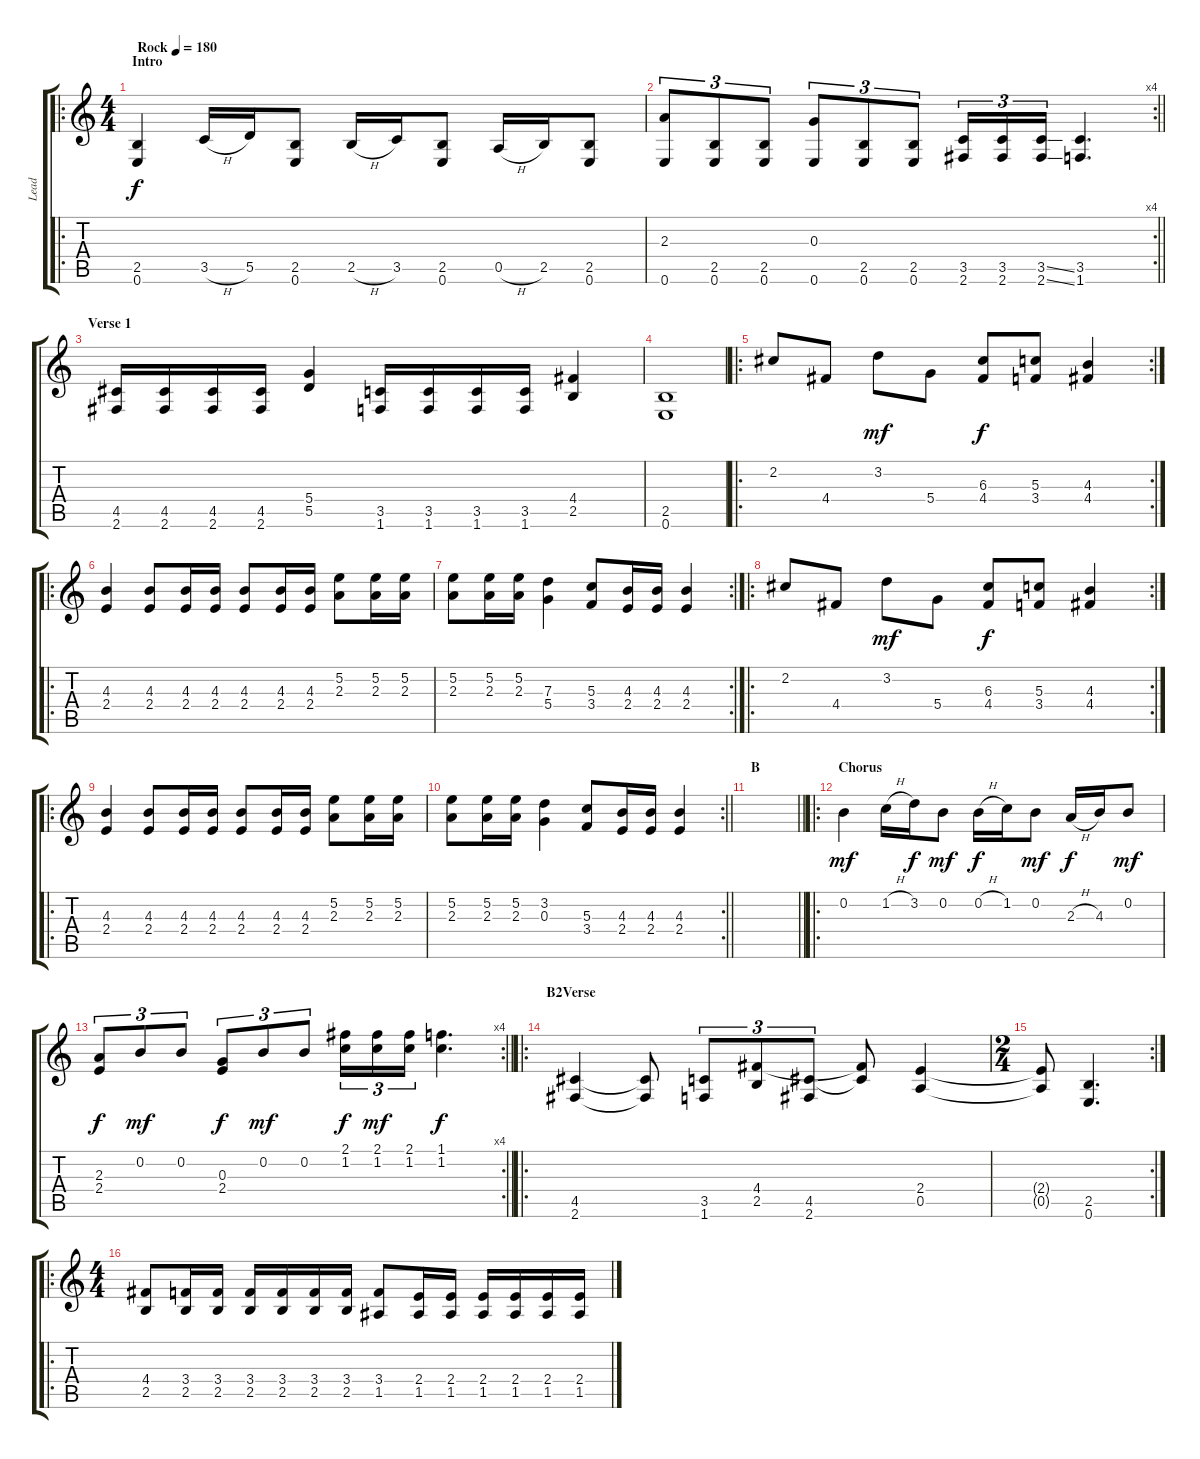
\track ("Lead" "Lead") {instrument distortionguitar}
\staff {score tabs}
\tuning (E4 B3 G3 D3 A2 E2) {hide}
\ro
\ts (4 4)
\section ("" "Intro")
\tempo (180 "Rock")
\clef g2
\ks c
(2.5 0.6).4{dy f instrument distortionguitar} 3.5{h}.16 5.5.16 (2.5 0.6).8 2.5{h}.16 3.5.16 (2.5 0.6).8 0.5{h}.16 2.5.16 (2.5 0.6).8 |
\rc 4
\barLineRight lightlight
(2.3 0.6).8{tu (3 2)} (2.5 0.6).8{tu (3 2)} (2.5 0.6).8{tu (3 2)} (0.3 0.6).8{tu (3 2)} (2.5 0.6).8{tu (3 2)} (2.5 0.6).8{tu (3 2)} (3.5 2.6).16{tu (3 2)} (3.5 2.6).16{tu (3 2)} (3.5{ss} 2.6{ss}).16{tu (3 2)} (3.5 1.6).4{d} |
\section ("" "Verse 1")
(4.5 2.6).16 (4.5 2.6).16 (4.5 2.6).16 (4.5 2.6).16 (5.4 5.5).4 (3.5 1.6).16 (3.5 1.6).16 (3.5 1.6).16 (3.5 1.6).16 (4.4 2.5).4 |
(2.5 0.6).1 |
\ro
\rc 2
2.2.8 4.4.8 3.2.8{dy mf} 5.4.8 (6.3 4.4).8{dy f} (5.3 3.4).8 (4.3 4.4).4 |
\ro
(4.3 2.4).4 (4.3 2.4).8 (4.3 2.4).16 (4.3 2.4).16 (4.3 2.4).8 (4.3 2.4).16 (4.3 2.4).16 (5.2 2.3).8 (5.2 2.3).16 (5.2 2.3).16 |
\rc 2
(5.2 2.3).8 (5.2 2.3).16 (5.2 2.3).16 (7.3 5.4).4 (5.3 3.4).8 (4.3 2.4).16 (4.3 2.4).16 (4.3 2.4).4 |
\ro
\rc 2
2.2.8 4.4.8 3.2.8{dy mf} 5.4.8 (6.3 4.4).8{dy f} (5.3 3.4).8 (4.3 4.4).4 |
\ro
(4.3 2.4).4 (4.3 2.4).8 (4.3 2.4).16 (4.3 2.4).16 (4.3 2.4).8 (4.3 2.4).16 (4.3 2.4).16 (5.2 2.3).8 (5.2 2.3).16 (5.2 2.3).16 |
\rc 2
\barLineRight lightlight
(5.2 2.3).8 (5.2 2.3).16 (5.2 2.3).16 (3.2 0.3).4 (5.3 3.4).8 (4.3 2.4).16 (4.3 2.4).16 (4.3 2.4).4 |
\section ("" "B")
\barLineRight lightlight
|
\ro
\section ("" "Chorus")
0.2.4{dy mf} 1.2{h}.16 3.2.16{dy f} 0.2.8{dy mf} 0.2{h}.16{dy f} 1.2.16 0.2.8{dy mf} 2.3{h}.16{dy f} 4.3.16 0.2.8{dy mf} |
\rc 4
\barLineRight lightlight
(2.3 2.4).8{tu (3 2) dy f} 0.2.8{tu (3 2) dy mf} 0.2.8{tu (3 2)} (0.3 2.4).8{tu (3 2) dy f} 0.2.8{tu (3 2) dy mf} 0.2.8{tu (3 2)} (2.1 1.2).16{tu (3 2) dy f} (2.1 1.2).16{tu (3 2) dy mf} (2.1 1.2).16{tu (3 2)} (1.1 1.2).4{d dy f} |
\ro
\section ("" "B2Verse")
(4.5 2.6).4 (4.5{t} 2.6{t}).8 (3.5 1.6).8{tu (3 2)} (4.4 2.5).8{tu (3 2)} (4.5 2.6).8{tu (3 2)} (4.4{t} 4.5{t}).8 (2.4 0.5).4 |
\rc 2
\ts (2 4)
(2.4{t} 0.5{t}).8 (2.5 0.6).4{d} |
\ro
\ts (4 4)
(4.4 2.5).8 (3.4 2.5).16 (3.4 2.5).16 (3.4 2.5).16 (3.4 2.5).16 (3.4 2.5).16 (3.4 2.5).16 (3.4 1.5).8 (2.4 1.5).16 (2.4 1.5).16 (2.4 1.5).16 (2.4 1.5).16 (2.4 1.5).16 (2.4 1.5).16
